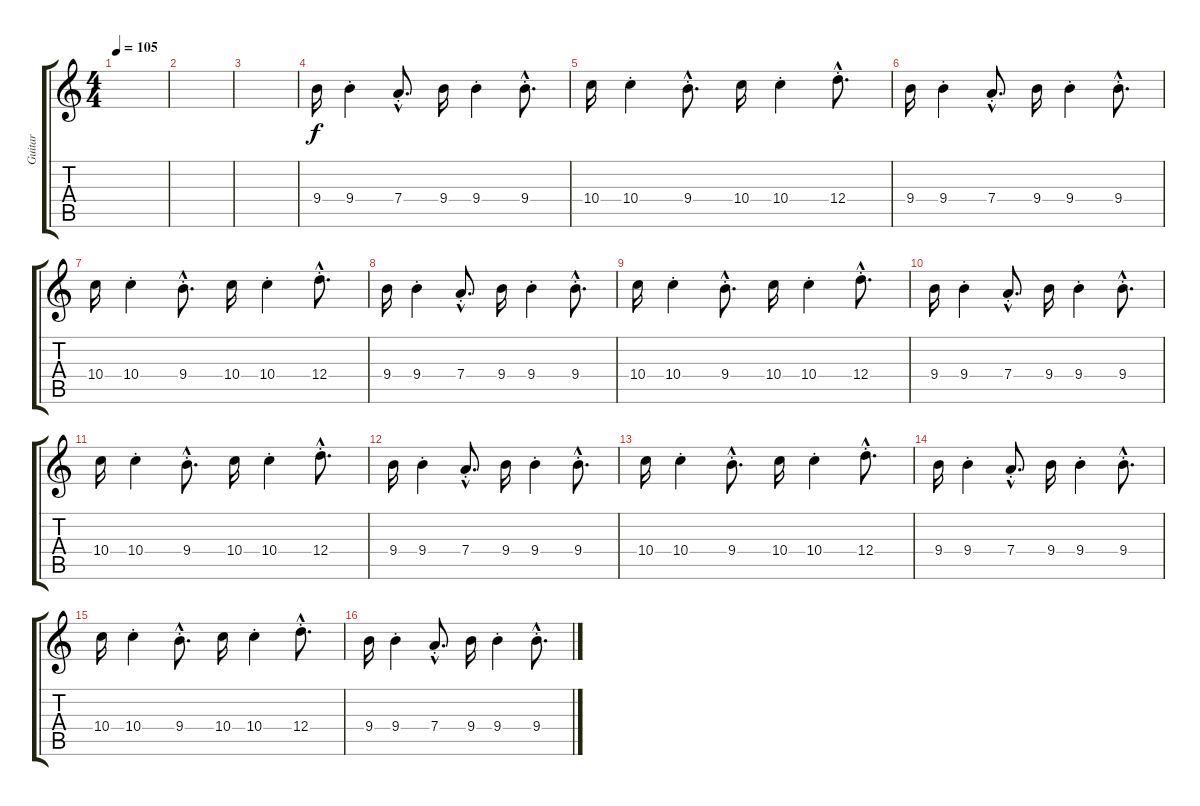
\track ("Guitar" "Guitar") {instrument distortionguitar}
\staff {score tabs}
\tuning (E4 B3 G3 D3 A2 E2) {hide}
\ts (4 4)
\tempo 105
\clef g2
\ks c
|
|
|
9.4.16 9.4{st}.4 7.4{hac st}.8{d} 9.4.16 9.4{st}.4 9.4{hac st}.8{d} |
10.4.16 10.4{st}.4 9.4{hac st}.8{d} 10.4.16 10.4{st}.4 12.4{hac st}.8{d} |
9.4.16 9.4{st}.4 7.4{hac st}.8{d} 9.4.16 9.4{st}.4 9.4{hac st}.8{d} |
10.4.16 10.4{st}.4 9.4{hac st}.8{d} 10.4.16 10.4{st}.4 12.4{hac st}.8{d} |
9.4.16 9.4{st}.4 7.4{hac st}.8{d} 9.4.16 9.4{st}.4 9.4{hac st}.8{d} |
10.4.16 10.4{st}.4 9.4{hac st}.8{d} 10.4.16 10.4{st}.4 12.4{hac st}.8{d} |
9.4.16 9.4{st}.4 7.4{hac st}.8{d} 9.4.16 9.4{st}.4 9.4{hac st}.8{d} |
10.4.16 10.4{st}.4 9.4{hac st}.8{d} 10.4.16 10.4{st}.4 12.4{hac st}.8{d} |
9.4.16 9.4{st}.4 7.4{hac st}.8{d} 9.4.16 9.4{st}.4 9.4{hac st}.8{d} |
10.4.16 10.4{st}.4 9.4{hac st}.8{d} 10.4.16 10.4{st}.4 12.4{hac st}.8{d} |
9.4.16 9.4{st}.4 7.4{hac st}.8{d} 9.4.16 9.4{st}.4 9.4{hac st}.8{d} |
10.4.16 10.4{st}.4 9.4{hac st}.8{d} 10.4.16 10.4{st}.4 12.4{hac st}.8{d} |
9.4.16 9.4{st}.4 7.4{hac st}.8{d} 9.4.16 9.4{st}.4 9.4{hac st}.8{d}
